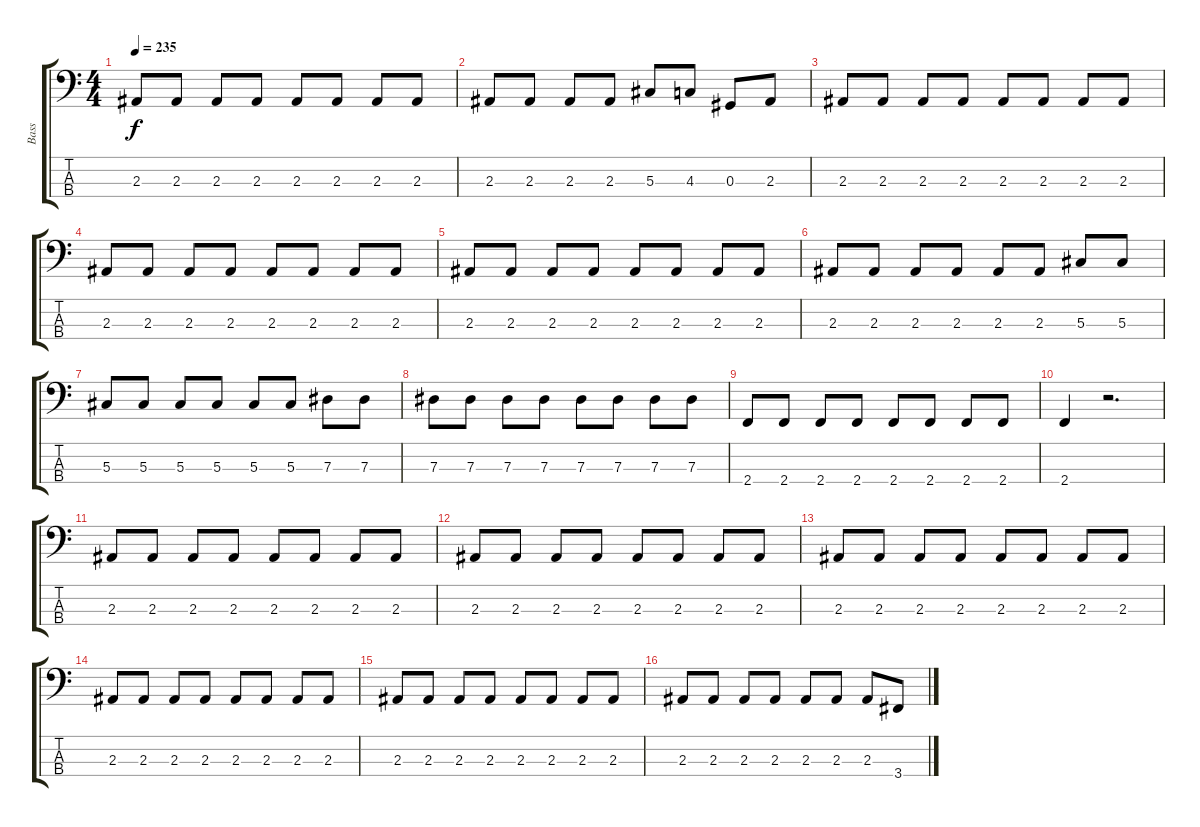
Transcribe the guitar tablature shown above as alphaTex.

\track ("Bass" "Bass") {instrument electricbassfinger}
\staff {score tabs}
\tuning (Gb2 Db2 Ab1 Eb1) {hide}
\ts (4 4)
\tempo 235
\clef f4
\ks c
2.3.8{dy f} 2.3.8 2.3.8 2.3.8 2.3.8 2.3.8 2.3.8 2.3.8 |
2.3.8 2.3.8 2.3.8 2.3.8 5.3.8 4.3.8 0.3.8 2.3.8 |
2.3.8 2.3.8 2.3.8 2.3.8 2.3.8 2.3.8 2.3.8 2.3.8 |
2.3.8 2.3.8 2.3.8 2.3.8 2.3.8 2.3.8 2.3.8 2.3.8 |
2.3.8 2.3.8 2.3.8 2.3.8 2.3.8 2.3.8 2.3.8 2.3.8 |
2.3.8 2.3.8 2.3.8 2.3.8 2.3.8 2.3.8 5.3.8 5.3.8 |
5.3.8 5.3.8 5.3.8 5.3.8 5.3.8 5.3.8 7.3.8 7.3.8 |
7.3.8 7.3.8 7.3.8 7.3.8 7.3.8 7.3.8 7.3.8 7.3.8 |
2.4.8 2.4.8 2.4.8 2.4.8 2.4.8 2.4.8 2.4.8 2.4.8 |
2.4.4 r.2{d} |
2.3.8 2.3.8 2.3.8 2.3.8 2.3.8 2.3.8 2.3.8 2.3.8 |
2.3.8 2.3.8 2.3.8 2.3.8 2.3.8 2.3.8 2.3.8 2.3.8 |
2.3.8 2.3.8 2.3.8 2.3.8 2.3.8 2.3.8 2.3.8 2.3.8 |
2.3.8 2.3.8 2.3.8 2.3.8 2.3.8 2.3.8 2.3.8 2.3.8 |
2.3.8 2.3.8 2.3.8 2.3.8 2.3.8 2.3.8 2.3.8 2.3.8 |
2.3.8 2.3.8 2.3.8 2.3.8 2.3.8 2.3.8 2.3.8 3.4.8
